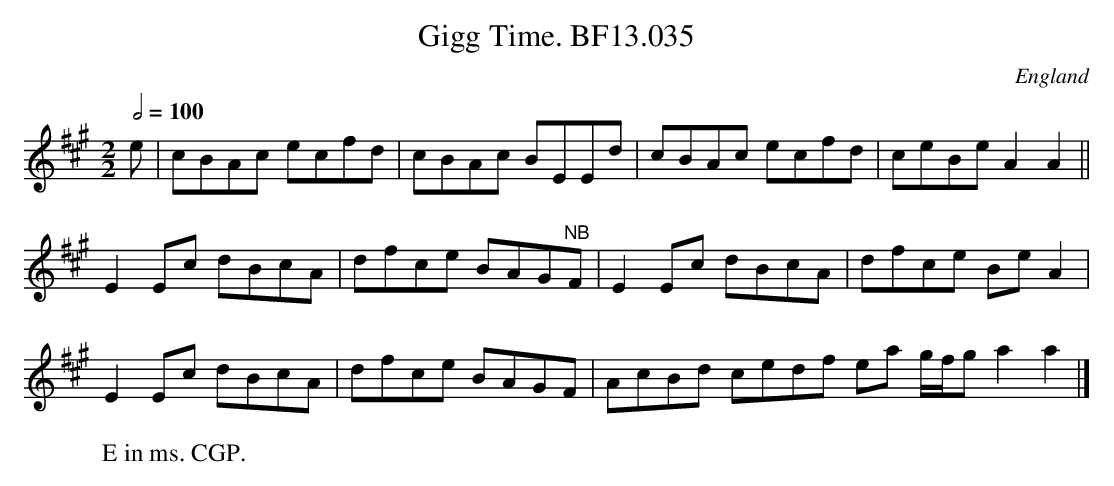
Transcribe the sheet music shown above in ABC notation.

X:1
T:Gigg Time. BF13.035
L:1/8
M:2/2
O:England
Q:1/2=100
K:A major
e|cBAc ecfd|cBAc BEEd|cBAc ecfd|ceBe A2A2||!
E2Ec dBcA|dfce BAG"^NB"F|E2Ec dBcA| dfce Be A2|!
E2Ec dBcA|dfce BAGF|AcBd cedf ea g/2f/2ga2a2|]
W:E in ms. CGP.
